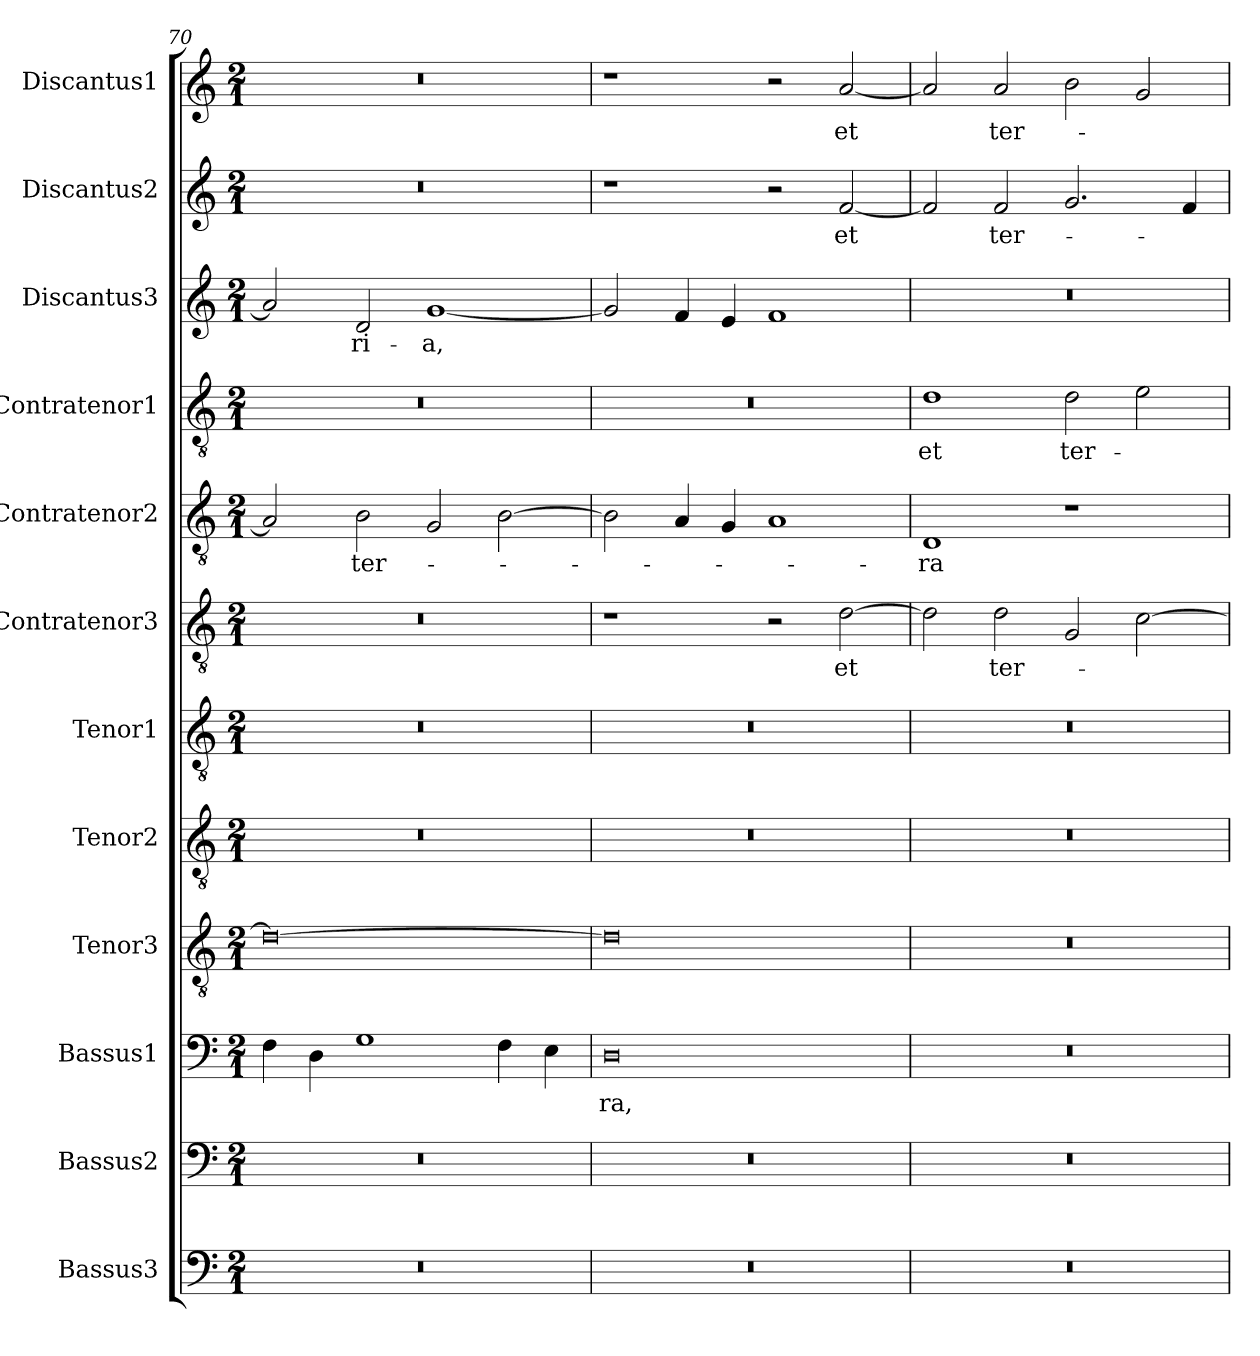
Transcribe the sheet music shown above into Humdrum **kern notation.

**kern	**kern	**kern	**text	**kern	**kern	**kern	**kern	**text	**kern	**text	**kern	**text	**kern	**text	**kern	**text	**kern	**text
*part12	*part11	*part10	*part10	*part9	*part8	*part7	*part6	*part6	*part5	*part5	*part4	*part4	*part3	*part3	*part2	*part2	*part1	*part1
*staff12	*staff11	*staff10	*staff10	*staff9	*staff8	*staff7	*staff6	*staff6	*staff5	*staff5	*staff4	*staff4	*staff3	*staff3	*staff2	*staff2	*staff1	*staff1
*I"Bassus3	*I"Bassus2	*I"Bassus1	*	*I"Tenor3	*I"Tenor2	*I"Tenor1	*I"Contratenor3	*	*I"Contratenor2	*	*I"Contratenor1	*	*I"Discantus3	*	*I"Discantus2	*	*I"Discantus1	*
*I'B3	*I'B2	*I'B1	*	*I'T3	*I'T2	*I'T1	*I'Ct3	*	*I'Ct2	*	*I'Ct1	*	*I'D3	*	*I'D2	*	*I'D1	*
*clefF4	*clefF4	*clefF4	*	*clefGv2	*clefGv2	*clefGv2	*clefGv2	*	*clefGv2	*	*clefGv2	*	*clefG2	*	*clefG2	*	*clefG2	*
*k[]	*k[]	*k[]	*	*k[]	*k[]	*k[]	*k[]	*	*k[]	*	*k[]	*	*k[]	*	*k[]	*	*k[]	*
*M2/1	*M2/1	*M2/1	*	*M2/1	*M2/1	*M2/1	*M2/1	*	*M2/1	*	*M2/1	*	*M2/1	*	*M2/1	*	*M2/1	*
=70	=70	=70	=70	=70	=70	=70	=70	=70	=70	=70	=70	=70	=70	=70	=70	=70	=70	=70
0r	0r	4F\	.	0d\_	0r	0r	0r	.	2A/]	.	0r	.	2a/]	.	0r	.	0r	.
.	.	4D\	.	.	.	.	.	.	.	.	.	.	.	.	.	.	.	.
.	.	1G\	.	.	.	.	.	.	2B\	ter-	.	.	2d/	-ri-	.	.	.	.
.	.	.	.	.	.	.	.	.	2G/	.	.	.	[1g/	-a,	.	.	.	.
.	.	4F\	.	.	.	.	.	.	[2B\	.	.	.	.	.	.	.	.	.
.	.	4E\	.	.	.	.	.	.	.	.	.	.	.	.	.	.	.	.
=71	=71	=71	=71	=71	=71	=71	=71	=71	=71	=71	=71	=71	=71	=71	=71	=71	=71	=71
0r	0r	0D\	-ra,	0d\]	0r	0r	1r	.	2B\]	.	0r	.	2g/]	.	1r	.	1r	.
.	.	.	.	.	.	.	.	.	4A/	.	.	.	4f/	.	.	.	.	.
.	.	.	.	.	.	.	.	.	4G/	.	.	.	4e/	.	.	.	.	.
.	.	.	.	.	.	.	2r	.	1A/	.	.	.	1f/	.	2r	.	2r	.
.	.	.	.	.	.	.	[2d\	et	.	.	.	.	.	.	[2f/	et	[2a/	et
=72	=72	=72	=72	=72	=72	=72	=72	=72	=72	=72	=72	=72	=72	=72	=72	=72	=72	=72
0r	0r	0r	.	0r	0r	0r	2d\]	.	1D/	-ra	1d\	et	0r	.	2f/]	.	2a/]	.
.	.	.	.	.	.	.	2d\	ter-	.	.	.	.	.	.	2f/	ter-	2a/	ter-
.	.	.	.	.	.	.	2G/	.	1r	.	2d\	ter-	.	.	2.g/	.	2b\	.
.	.	.	.	.	.	.	[2c\	.	.	.	2e\	.	.	.	.	.	2g/	.
.	.	.	.	.	.	.	.	.	.	.	.	.	.	.	4f/	.	.	.
=	=	=	=	=	=	=	=	=	=	=	=	=	=	=	=	=	=	=
*-	*-	*-	*-	*-	*-	*-	*-	*-	*-	*-	*-	*-	*-	*-	*-	*-	*-	*-
